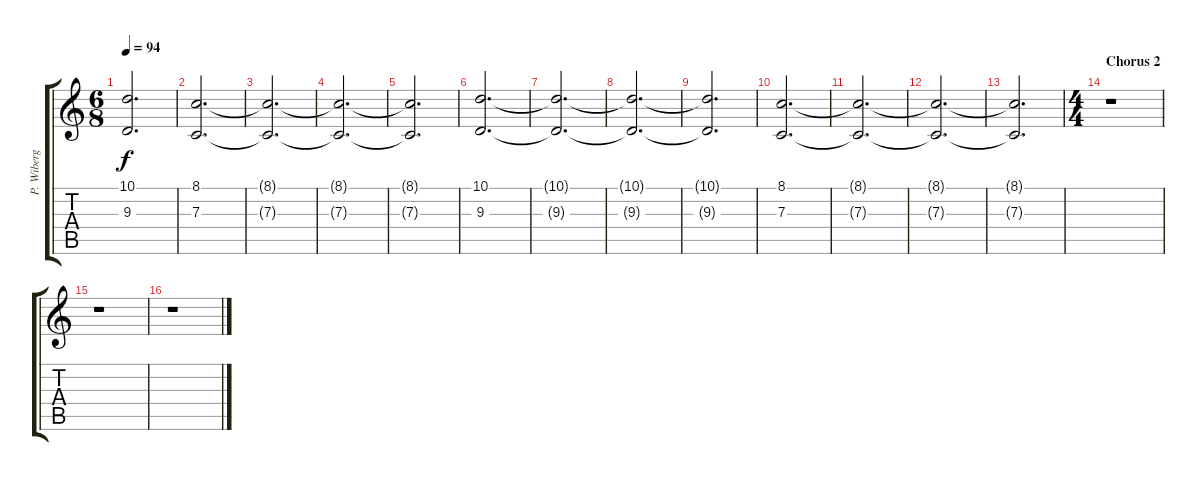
\track ("P. Wiberg (Keyboards II)" "P. Wiberg ") {instrument rockorgan}
\staff {score tabs}
\tuning (E4 A3 F3 D3 A2 D2) {hide}
\ts (6 8)
\tempo 94
\clef g2
\ks c
(10.1{t} 9.3{t}).2{d dy f} |
(8.1 7.3).2{d} |
(8.1{t} 7.3{t}).2{d} |
(8.1{t} 7.3{t}).2{d} |
(8.1{t} 7.3{t}).2{d} |
(10.1 9.3).2{d} |
(10.1{t} 9.3{t}).2{d} |
(10.1{t} 9.3{t}).2{d} |
(10.1{t} 9.3{t}).2{d} |
(8.1 7.3).2{d} |
(8.1{t} 7.3{t}).2{d} |
(8.1{t} 7.3{t}).2{d} |
(8.1{t} 7.3{t}).2{d} |
\ts (4 4)
\section ("" "Chorus 2")
r.1 |
r.1 |
r.1
